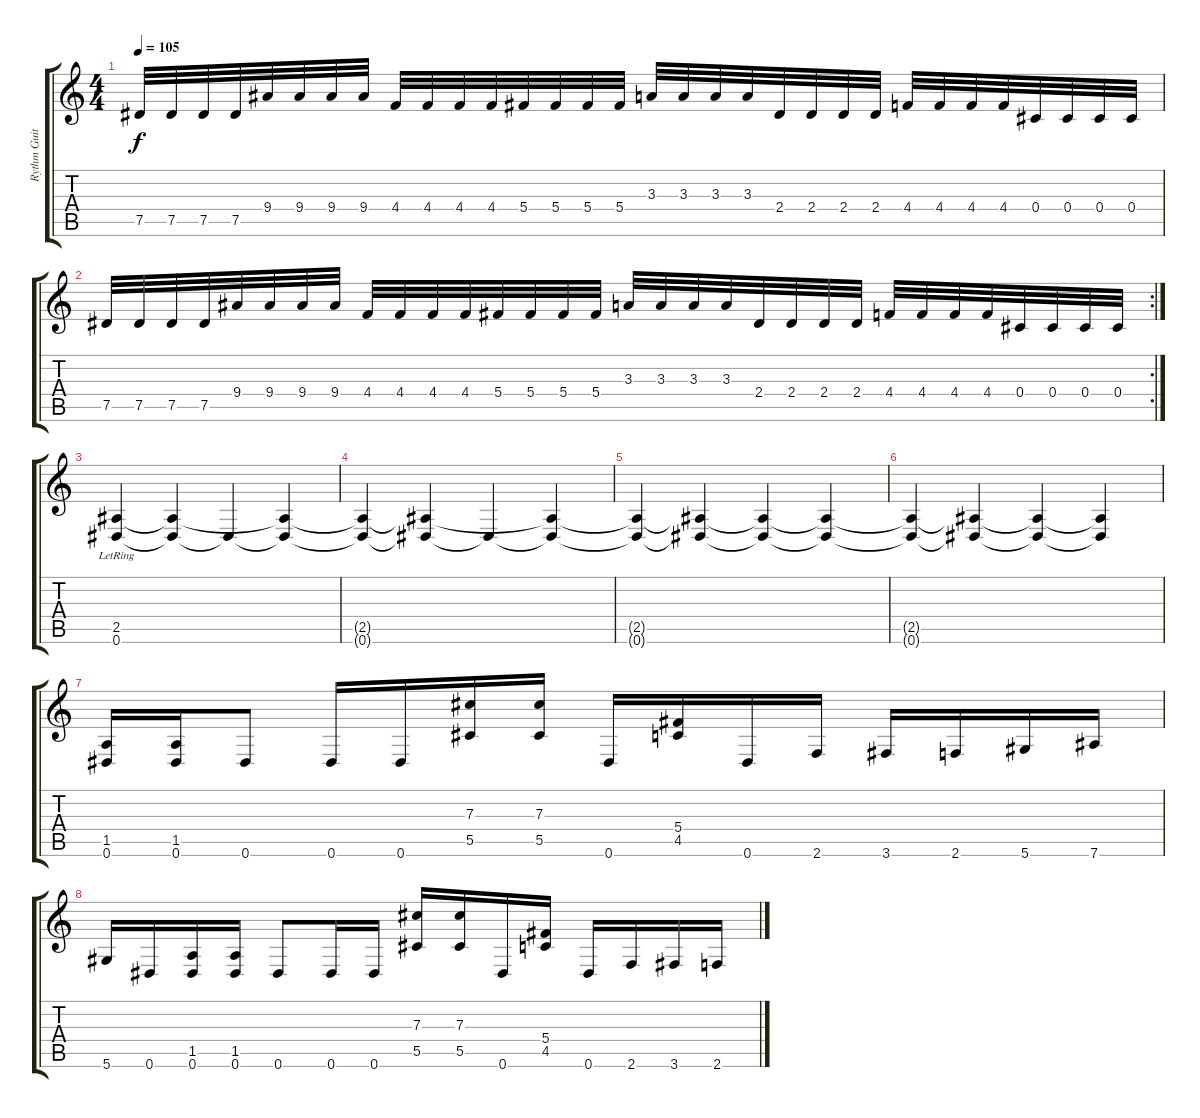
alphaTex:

\track ("Rythm Guitar" "Rythm Guit") {instrument overdrivenguitar}
\staff {score tabs}
\tuning (Eb4 Bb3 Gb3 Db3 Ab2 Eb2) {hide}
\ts (4 4)
\tempo 105
\clef g2
\ks c
7.5.32{dy f instrument overdrivenguitar} 7.5.32 7.5.32 7.5.32 9.4.32 9.4.32 9.4.32 9.4.32 4.4.32 4.4.32 4.4.32 4.4.32 5.4.32 5.4.32 5.4.32 5.4.32 3.3.32 3.3.32 3.3.32 3.3.32 2.4.32 2.4.32 2.4.32 2.4.32 4.4.32 4.4.32 4.4.32 4.4.32 0.4.32 0.4.32 0.4.32 0.4.32 |
\rc 2
7.5.32 7.5.32 7.5.32 7.5.32 9.4.32 9.4.32 9.4.32 9.4.32 4.4.32 4.4.32 4.4.32 4.4.32 5.4.32 5.4.32 5.4.32 5.4.32 3.3.32 3.3.32 3.3.32 3.3.32 2.4.32 2.4.32 2.4.32 2.4.32 4.4.32 4.4.32 4.4.32 4.4.32 0.4.32 0.4.32 0.4.32 0.4.32 |
(2.5{lr} 0.6{lr}).4 (2.5{t} 0.6{t}).4 0.6{t}.4 (2.5{t} 0.6{t}).4 |
(2.5{t} 0.6{t}).4 (2.5{t} 0.6{t}).4 0.6{t}.4 (2.5{t} 0.6{t}).4 |
(2.5{t} 0.6{t}).4 (2.5{t} 0.6{t}).4 (2.5{t} 0.6{t}).4 (2.5{t} 0.6{t}).4 |
(2.5{t} 0.6{t}).4 (2.5{t} 0.6{t}).4 (2.5{t} 0.6{t}).4 (2.5{t} 0.6{t}).4 |
(1.5 0.6).16 (1.5 0.6).16 0.6.8 0.6.16 0.6.16 (7.3 5.5).16 (7.3 5.5).16 0.6.16 (5.4 4.5).16 0.6.16 2.6.16 3.6.16 2.6.16 5.6.16 7.6.16 |
5.6.16 0.6.16 (1.5 0.6).16 (1.5 0.6).16 0.6.8 0.6.16 0.6.16 (7.3 5.5).16 (7.3 5.5).16 0.6.16 (5.4 4.5).16 0.6.16 2.6.16 3.6.16 2.6.16
